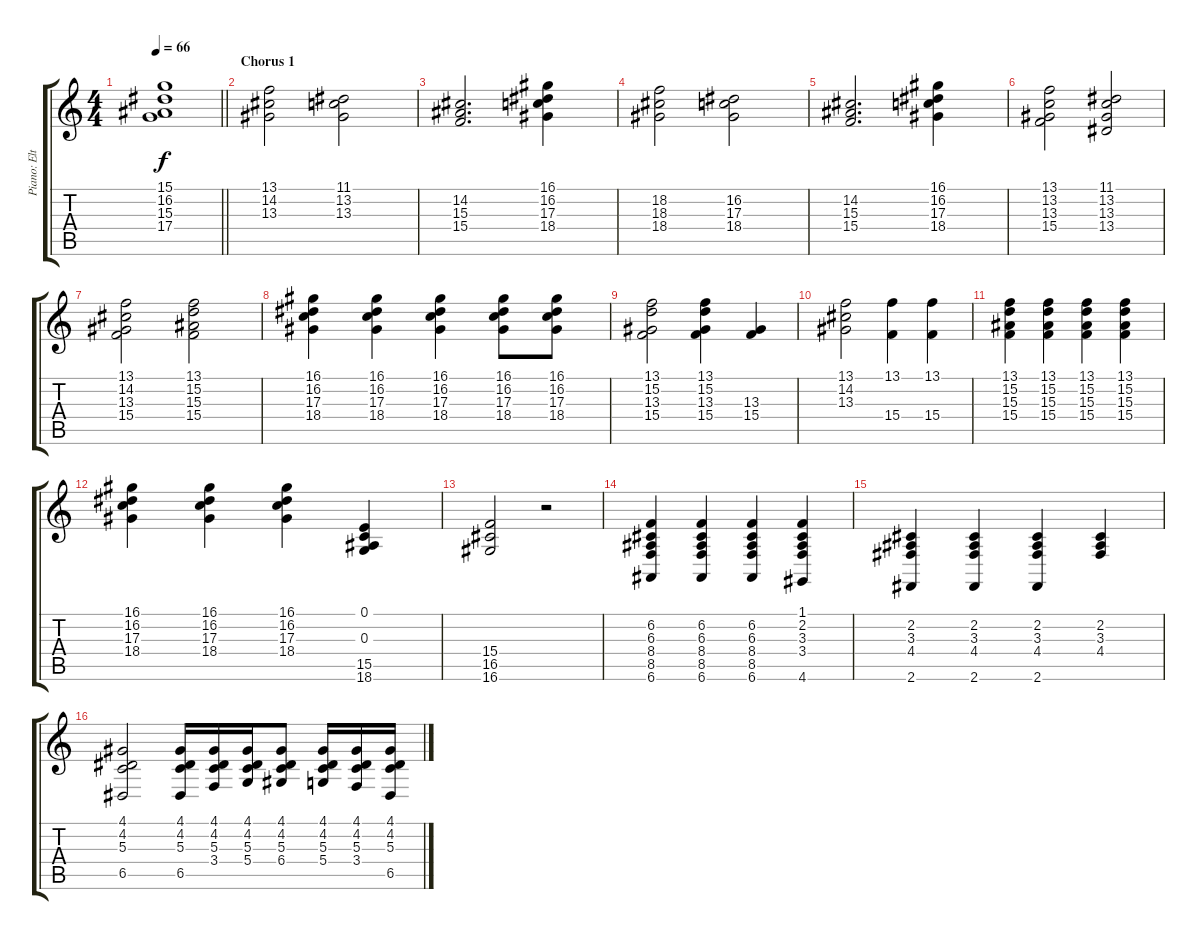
\track ("Piano: Elton John" "Piano: Elt") {instrument electricpiano1}
\staff {score tabs}
\tuning (E4 B3 G3 D3 A2 E2) {hide}
\ts (4 4)
\tempo 66
\clef g2
\barLineRight lightlight
\ks c
(15.1 16.2 15.3 17.4).1{dy f} |
\section ("" "Chorus 1")
(13.1 14.2 13.3).2 (11.1 13.2 13.3).2 |
(14.2 15.3 15.4).2{d} (16.1 16.2 17.3 18.4).4 |
(18.2 18.3 18.4).2 (16.2 17.3 18.4).2 |
(14.2 15.3 15.4).2{d} (16.1 16.2 17.3 18.4).4 |
(13.1 13.2 13.3 15.4).2 (11.1 13.2 13.3 13.4).2 |
(13.1 14.2 13.3 15.4).2 (13.1 15.2 15.3 15.4).2 |
(16.1 16.2 17.3 18.4).4 (16.1 16.2 17.3 18.4).4 (16.1 16.2 17.3 18.4).4 (16.1 16.2 17.3 18.4).8 (16.1 16.2 17.3 18.4).8 |
(13.1 15.2 13.3 15.4).2 (13.1 15.2 13.3 15.4).4 (13.3 15.4).4 |
(13.1 14.2 13.3).2 (13.1 15.4).4 (13.1 15.4).4 |
(13.1 15.2 15.3 15.4).4 (13.1 15.2 15.3 15.4).4 (13.1 15.2 15.3 15.4).4 (13.1 15.2 15.3 15.4).4 |
(16.1 16.2 17.3 18.4).4 (16.1 16.2 17.3 18.4).4 (16.1 16.2 17.3 18.4).4 (0.1 0.3 15.5 18.6).4 |
(15.4 16.5 16.6).2 r.2 |
(6.2 6.3 8.4 8.5 6.6).4 (6.2 6.3 8.4 8.5 6.6).4 (6.2 6.3 8.4 8.5 6.6).4 (1.1 2.2 3.3 3.4 4.6).4 |
(2.2 3.3 4.4 2.6).4 (2.2 3.3 4.4 2.6).4 (2.2 3.3 4.4 2.6).4 (2.2 3.3 4.4).4 |
(4.1 4.2 5.3 6.5).2 (4.1 4.2 5.3 6.5).16 (4.1 4.2 5.3 3.4).16 (4.1 4.2 5.3 5.4).16 (4.1 4.2 5.3 6.4).8 (4.1 4.2 5.3 5.4).16 (4.1 4.2 5.3 3.4).16 (4.1 4.2 5.3 6.5).16
